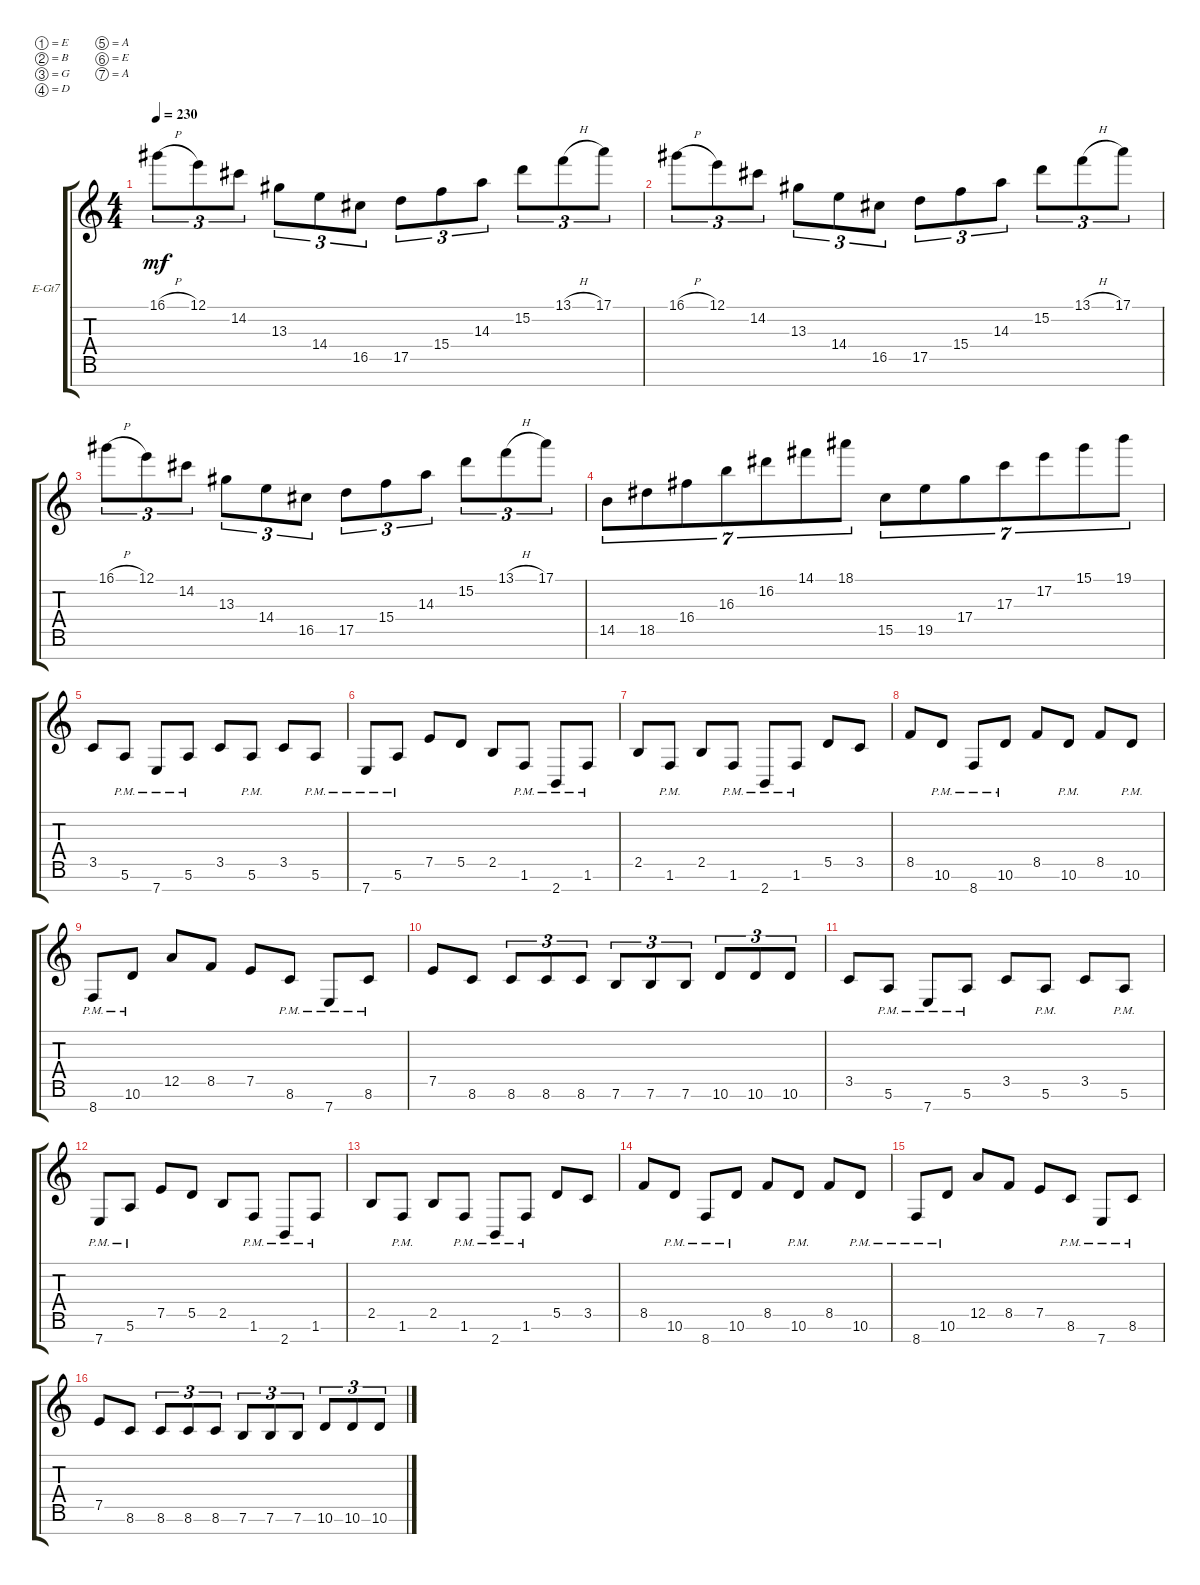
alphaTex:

\defaultSystemsLayout 4
\bracketExtendMode groupsimilarinstruments
\firstSystemTrackNameOrientation horizontal
\otherSystemsTrackNameOrientation horizontal
\track ("Electric Guitar" "E-Gt7") {instrument distortionguitar}
\staff {score tabs}
\tuning (E4 B3 G3 D3 A2 E2 A1)
\ts (4 4)
\tempo 230
\clef g2
\ks c
16.1{h}.8{tu (3 2) dy mf} 12.1.8{tu (3 2)} 14.2.8{tu (3 2)} 13.3.8{tu (3 2)} 14.4.8{tu (3 2)} 16.5.8{tu (3 2)} 17.5.8{tu (3 2)} 15.4.8{tu (3 2)} 14.3.8{tu (3 2)} 15.2.8{tu (3 2)} 13.1{h}.8{tu (3 2)} 17.1.8{tu (3 2)} |
16.1{h}.8{tu (3 2)} 12.1.8{tu (3 2)} 14.2.8{tu (3 2)} 13.3.8{tu (3 2)} 14.4.8{tu (3 2)} 16.5.8{tu (3 2)} 17.5.8{tu (3 2)} 15.4.8{tu (3 2)} 14.3.8{tu (3 2)} 15.2.8{tu (3 2)} 13.1{h}.8{tu (3 2)} 17.1.8{tu (3 2)} |
16.1{h}.8{tu (3 2)} 12.1.8{tu (3 2)} 14.2.8{tu (3 2)} 13.3.8{tu (3 2)} 14.4.8{tu (3 2)} 16.5.8{tu (3 2)} 17.5.8{tu (3 2)} 15.4.8{tu (3 2)} 14.3.8{tu (3 2)} 15.2.8{tu (3 2)} 13.1{h}.8{tu (3 2)} 17.1.8{tu (3 2)} |
14.5.8{tu (7 4)} 18.5.8{tu (7 4)} 16.4.8{tu (7 4)} 16.3.8{tu (7 4)} 16.2.8{tu (7 4)} 14.1.8{tu (7 4)} 18.1.8{tu (7 4)} 15.5.8{tu (7 4)} 19.5.8{tu (7 4)} 17.4.8{tu (7 4)} 17.3.8{tu (7 4)} 17.2.8{tu (7 4)} 15.1.8{tu (7 4)} 19.1.8{tu (7 4)} |
3.5.8 5.6{pm}.8 7.7{pm}.8 5.6{pm}.8 3.5.8 5.6{pm}.8 3.5.8 5.6{pm}.8 |
7.7{pm}.8 5.6{pm}.8 7.5.8 5.5.8 2.5.8 1.6{pm}.8 2.7{pm}.8 1.6{pm}.8 |
2.5.8 1.6{pm}.8 2.5.8 1.6{pm}.8 2.7{pm}.8 1.6{pm}.8 5.5.8 3.5.8 |
8.5.8 10.6{pm}.8 8.7{pm}.8 10.6{pm}.8 8.5.8 10.6{pm}.8 8.5.8 10.6{pm}.8 |
8.7{pm}.8 10.6{pm}.8 12.5.8 8.5.8 7.5.8 8.6{pm}.8 7.7{pm}.8 8.6{pm}.8 |
7.5.8 8.6.8 8.6.8{tu (3 2)} 8.6.8{tu (3 2)} 8.6.8{tu (3 2)} 7.6.8{tu (3 2)} 7.6.8{tu (3 2)} 7.6.8{tu (3 2)} 10.6.8{tu (3 2)} 10.6.8{tu (3 2)} 10.6.8{tu (3 2)} |
3.5.8 5.6{pm}.8 7.7{pm}.8 5.6{pm}.8 3.5.8 5.6{pm}.8 3.5.8 5.6{pm}.8 |
7.7{pm}.8 5.6{pm}.8 7.5.8 5.5.8 2.5.8 1.6{pm}.8 2.7{pm}.8 1.6{pm}.8 |
2.5.8 1.6{pm}.8 2.5.8 1.6{pm}.8 2.7{pm}.8 1.6{pm}.8 5.5.8 3.5.8 |
8.5.8 10.6{pm}.8 8.7{pm}.8 10.6{pm}.8 8.5.8 10.6{pm}.8 8.5.8 10.6{pm}.8 |
8.7{pm}.8 10.6{pm}.8 12.5.8 8.5.8 7.5.8 8.6{pm}.8 7.7{pm}.8 8.6{pm}.8 |
7.5.8 8.6.8 8.6.8{tu (3 2)} 8.6.8{tu (3 2)} 8.6.8{tu (3 2)} 7.6.8{tu (3 2)} 7.6.8{tu (3 2)} 7.6.8{tu (3 2)} 10.6.8{tu (3 2)} 10.6.8{tu (3 2)} 10.6.8{tu (3 2)}
